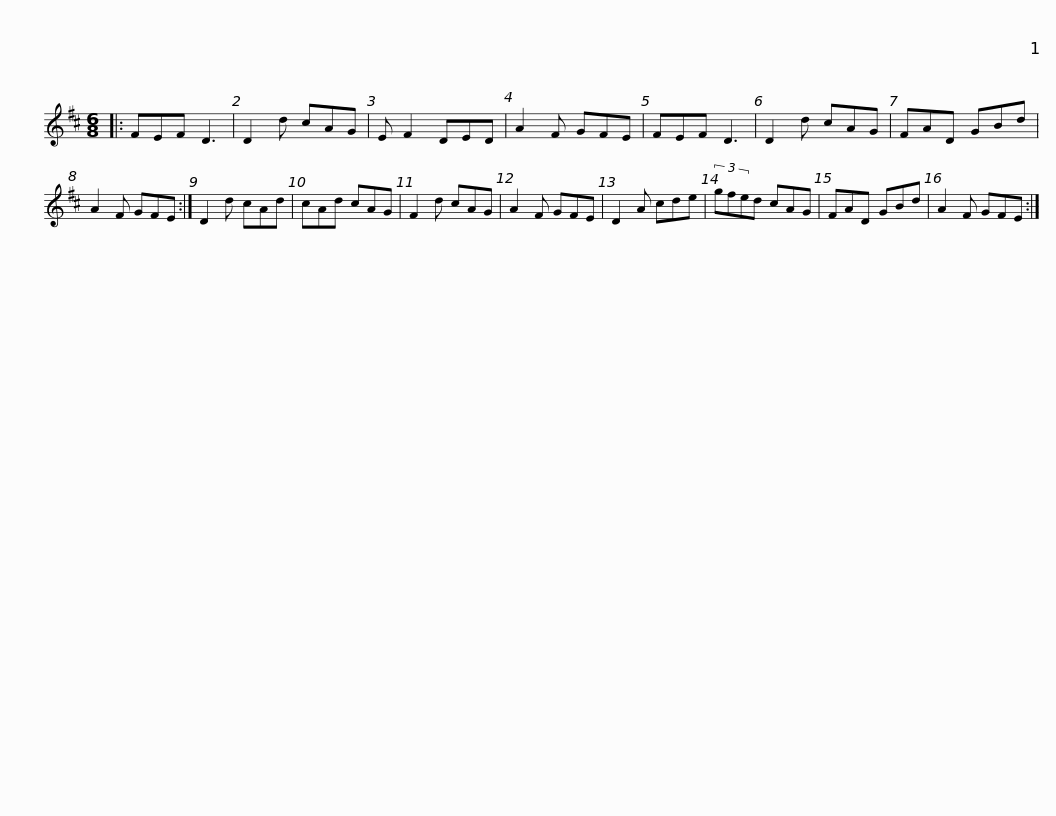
X:1
L:1/8
M:6/8
I:linebreak $
K:D
V:1 treble
V:1
|: FEF D3 | D2 d cAG | E F2 DED | A2 F GFE | FEF D3 | %5
 D2 d cAG | FAD GBd | A2 F GFE :|$ D2 d cAd | cAd cAG | %10
 F2 d cAG | A2 F GFE | D2 A cde | (3gfed cAG | FAD GBd |$ %15
 A2 F GFE :| %16
